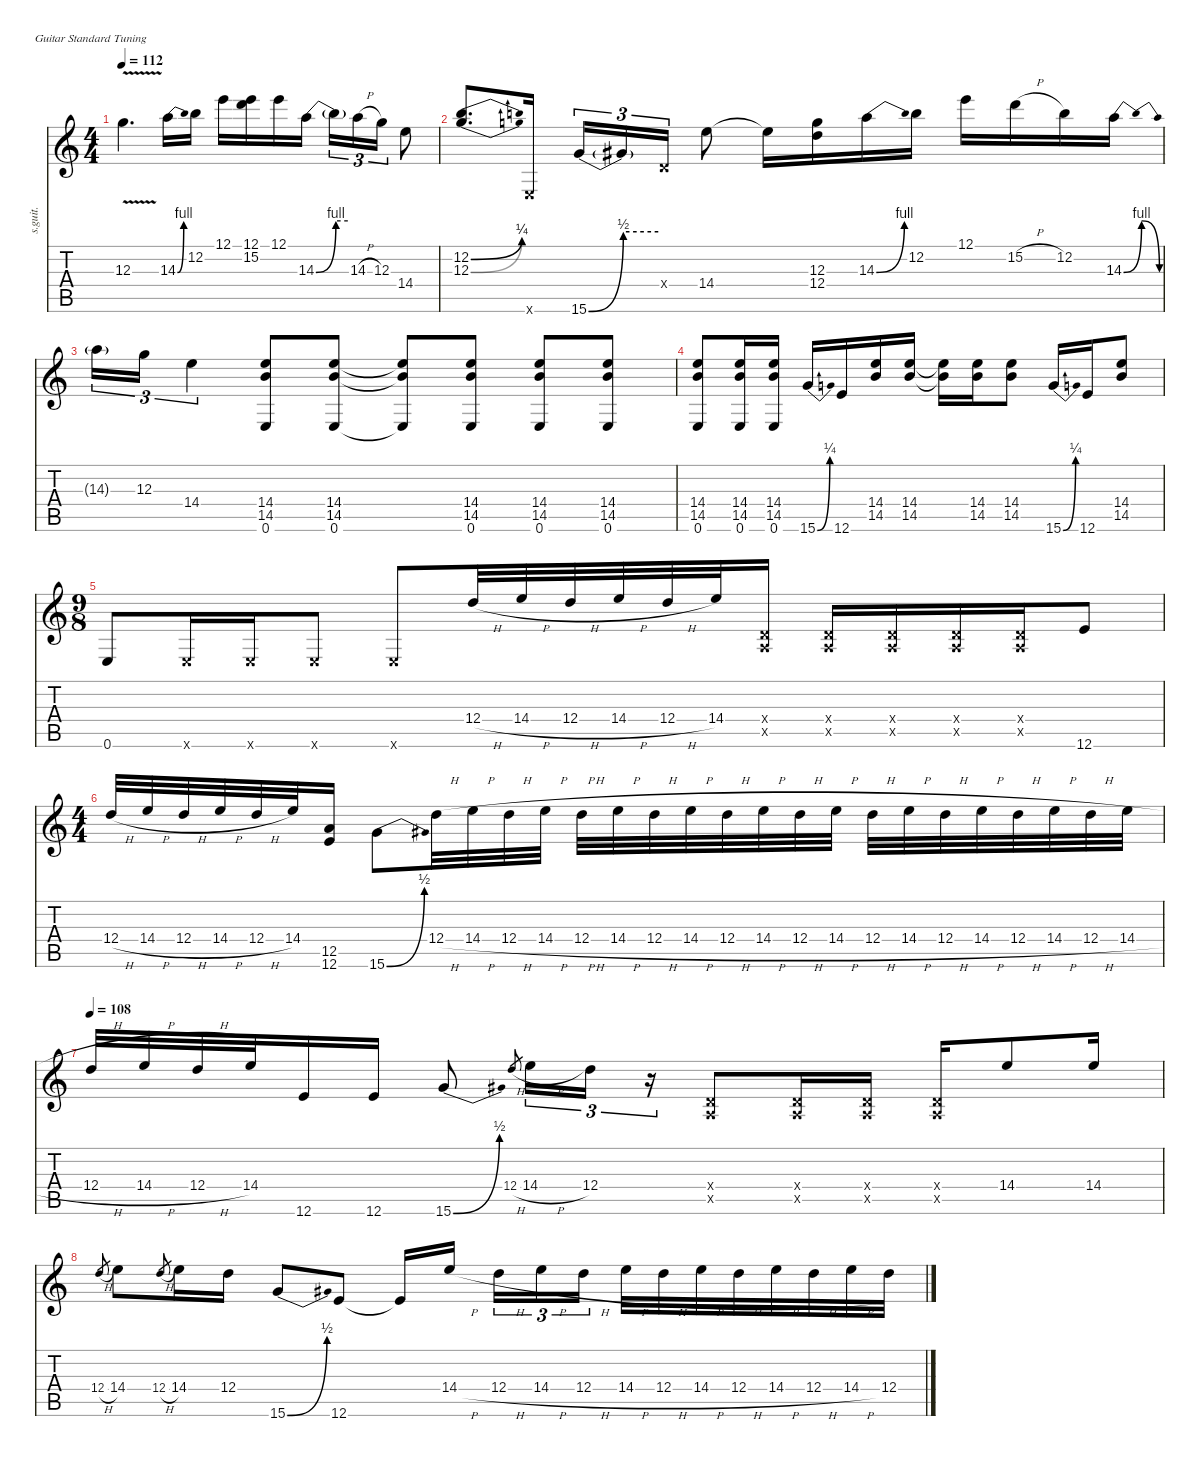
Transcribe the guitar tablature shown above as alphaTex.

\defaultSystemsLayout 4
\hideDynamics
\bracketExtendMode nobrackets
\otherSystemsTrackNameOrientation horizontal
\track ("Overdub" "s.guit.") {instrument acousticguitarsteel}
\staff {score tabs}
\tuning (E4 B3 G3 D3 A2 E2)
\ts (4 4)
\tempo 112
\clef g2
\ks c
12.3{v t}.4{d dy f beam Down} 14.3{be (bend 0 0 30 4)}.16{beam Down} 12.2.16{beam Down} 12.1.16{beam Down} (12.1 15.2).16{beam Down} 12.1.16{beam Down} 14.3{be (bend 0 0 60 4)}.16{beam Down} 14.3{be (hold 0 4 60 4) t}.16{tu (3 2) beam Down} 14.3{h}.16{tu (3 2) beam Down} 12.3.16{tu (3 2) beam Down} 14.4.8{beam Down} |
(12.2{be (bend 0 0 30 1)} 12.3{be (bend 0 0 30 1)}).8{d dy ff beam Up} 0.6{x}.16{dy f beam Up} 15.6{be (bend 0 0 60 2)}.16{tu (3 2) beam Up} 15.6{be (hold 0 2 60 2) t}.16{tu (3 2) beam Up} 0.4{x}.16{tu (3 2) beam Up} 14.4.8{dy ff beam Down} 14.4{t}.16{dy f beam Down} (12.3 12.4).16{beam Down} 14.3{be (bend 0 0 30 4)}.16{beam Down} 12.2.16{beam Down} 12.1.16{beam Down} 15.2{h}.16{beam Down} 12.2.16{beam Down} 14.3{be (bendrelease 0 0 15 4 30 4 60 0)}.16{beam Down} |
14.3{g}.16{tu (3 2) beam Down} 12.3.16{tu (3 2) beam Down} 14.4.4{tu (3 2) beam Down} (14.4 14.5 0.6).8{beam Up} (14.4 14.5 0.6).8{beam Up} (14.4{t} 14.5{t} 0.6{t}).8{beam Up} (14.4 14.5 0.6).8{beam Up} (14.4 14.5 0.6).8{beam Up} (14.4 14.5 0.6).8{beam Up} |
(14.4 14.5 0.6).8{beam Up} (14.4 14.5 0.6).16{beam Up} (14.4 14.5 0.6).16{beam Up} 15.6{be (bend 0 0 30 1)}.16{beam Up} 12.6.16{dy mf beam Up} (14.4 14.5).16{dy f beam Up} (14.4 14.5).16{beam Up} (14.4{t} 14.5{t}).16{beam Down} (14.4 14.5).16{beam Down} (14.4 14.5).8{beam Down} 15.6{be (bend 0 0 30 1)}.16{beam Up} 12.6.16{dy mf beam Up} (14.4 14.5).8{dy f beam Up} |
\ts (9 8)
\beaming (8 3 3 3)
0.6.8{beam Up} 0.6{x}.16{beam Up} 0.6{x}.16{beam Up} 0.6{x}.8{beam Up} 0.6{x}.8{beam Up} 12.4{h}.32{beam Up} 14.4{h}.32{beam Up} 12.4{h}.32{beam Up} 14.4{h}.32{beam Up} 12.4{h}.32{beam Up} 14.4.32{beam Up} (0.4{x} 0.5{x}).16{beam Up} (0.4{x} 0.5{x}).16{beam Up} (0.4{x} 0.5{x}).16{beam Up} (0.4{x} 0.5{x}).16{beam Up} (0.4{x} 0.5{x}).16{beam Up} 12.6.8{beam Up} |
\ts (4 4)
\beaming (8 2 2 2 2)
12.4{h}.32{beam Up} 14.4{h}.32{beam Up} 12.4{h}.32{beam Up} 14.4{h}.32{beam Up} 12.4{h}.32{beam Up} 14.4.32{beam Up} (12.5 12.6).16{beam Up} 15.6{be (bend 0 0 30 2)}.8{beam Down} 12.4{h}.32{beam Down} 14.4{h}.32{beam Down} 12.4{h}.32{beam Down} 14.4{h}.32{beam Down} 12.4{h}.32{beam Down} 14.4{h}.32{beam Down} 12.4{h}.32{beam Down} 14.4{h}.32{beam Down} 12.4{h}.32{beam Down} 14.4{h}.32{beam Down} 12.4{h}.32{beam Down} 14.4{h}.32{beam Down} 12.4{h}.32{beam Down} 14.4{h}.32{beam Down} 12.4{h}.32{beam Down} 14.4{h}.32{beam Down} 12.4{h}.32{beam Down} 14.4{h}.32{beam Down} 12.4{h}.32{beam Down} 14.4{h}.32{beam Down} |
\tempo 108
12.4{h}.32{beam Up} 14.4{h}.32{beam Up} 12.4{h}.32{beam Up} 14.4.32{beam Up} 12.6.16{beam Up} 12.6.16{beam Up} 15.6{be (bend 0 0 30 2)}.8{beam Up} 12.4{h}.8{gr dy mp beam Up} 14.4{h}.16{tu (3 2) dy f beam Down} 12.4.16{tu (3 2) beam Down} r.16{tu (3 2) beam Down} (0.4{x} 0.5{x}).8{beam Up} (0.4{x} 0.5{x}).16{beam Up} (0.4{x} 0.5{x}).16{beam Up} (0.4{x} 0.5{x}).16{beam Up} 14.4.8{beam Up} 14.4.16{beam Up} |
12.4{h}.8{gr dy mp beam Up} 14.4.8{dy f beam Down} 12.4{h}.8{gr dy mp beam Up} 14.4.16{dy f beam Down} 12.4.16{beam Down} 15.6{be (bend 0 0 30 2)}.8{beam Up} 12.6.8{beam Up} 12.6{t}.16{beam Up} 14.4{h}.16{beam Up} 12.4{h}.16{tu (3 2) beam Down} 14.4{h}.16{tu (3 2) beam Down} 12.4{h}.16{tu (3 2) beam Down} 14.4{h}.32{beam Down} 12.4{h}.32{beam Down} 14.4{h}.32{beam Down} 12.4{h}.32{beam Down} 14.4{h}.32{dy mf beam Down} 12.4{h}.32{beam Down} 14.4{h}.32{beam Down} 12.4{h}.32{beam Down}
